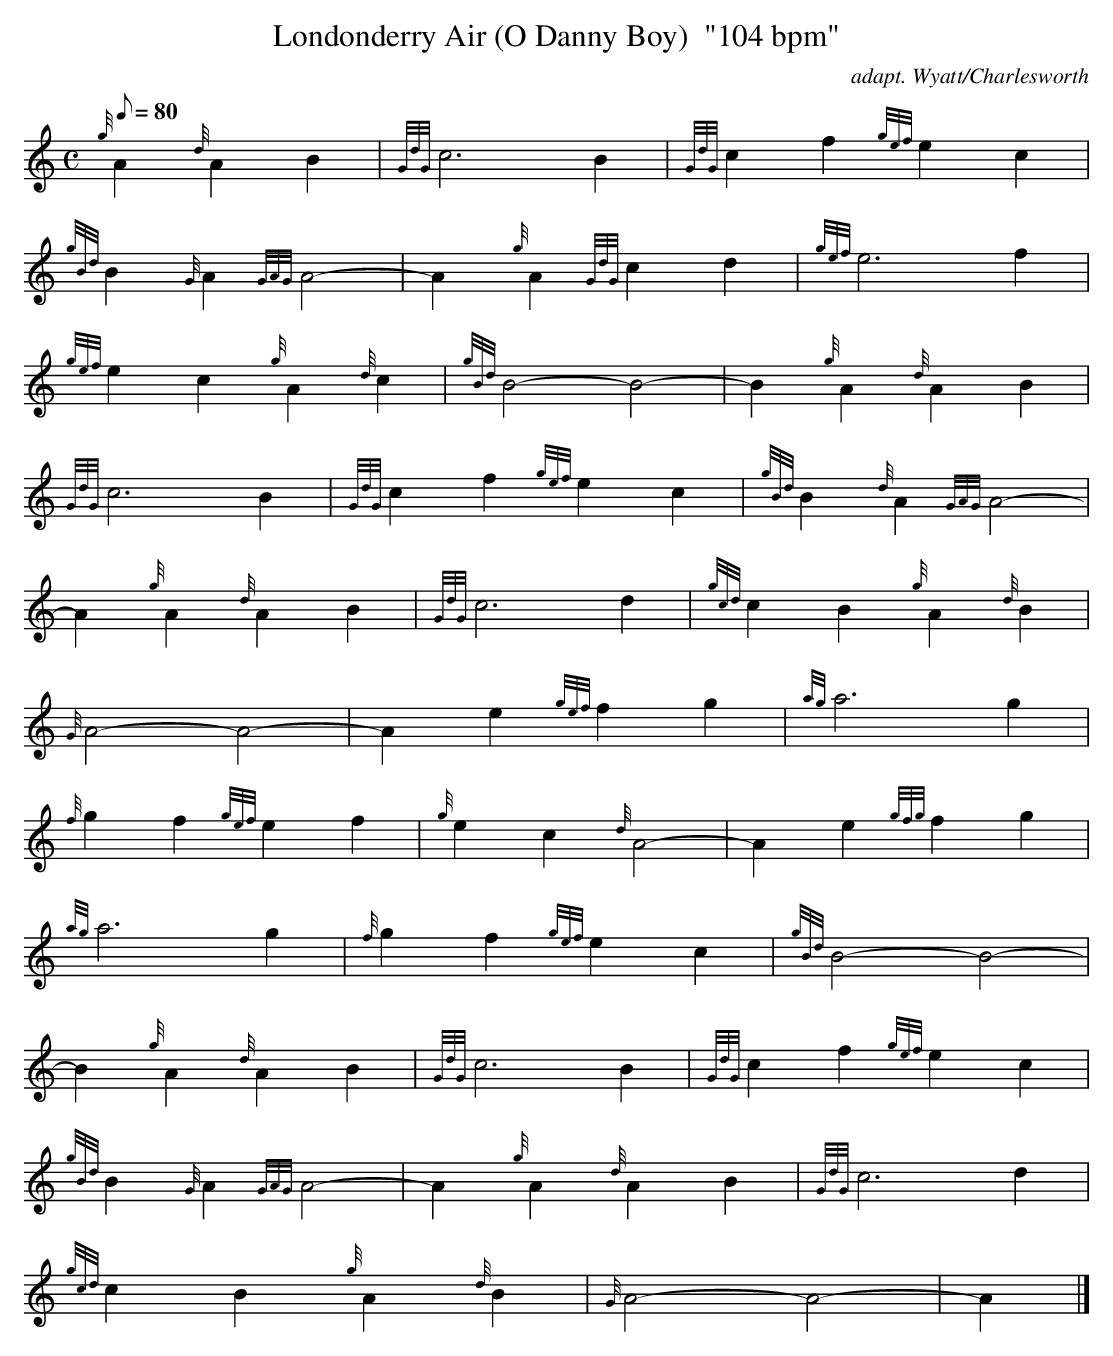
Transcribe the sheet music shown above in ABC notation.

X:1
T:Londonderry Air (O Danny Boy)  "104 bpm"
M:C
L:1/8
Q:80
C:adapt. Wyatt/Charlesworth
K:HP
{g}A2{d}A2B2 | \
{GdG}c6B2 | \
{GdG}c2f2{gef}e2c2 |
{gBd}B2{G}A2{GAG}A4- | \
A2{g}A2{GdG}c2d2 | \
{gef}e6f2 |
{gef}e2c2{g}A2{d}c2 | \
{gBd}B4-B4- | \
B2{g}A2{d}A2B2 |
{GdG}c6B2 | \
{GdG}c2f2{gef}e2c2 | \
{gBd}B2{d}A2{GAG}A4- |
A2{g}A2{d}A2B2 | \
{GdG}c6d2 | \
{gcd}c2B2{g}A2{d}B2 |
{G}A4-A4- | \
A2e2{gef}f2g2 | \
{ag}a6g2 |
{f}g2f2{gef}e2f2 | \
{g}e2c2{d}A4- | \
A2e2{gfg}f2g2 |
{ag}a6g2 | \
{f}g2f2{gef}e2c2 | \
{gBd}B4-B4- |
B2{g}A2{d}A2B2 | \
{GdG}c6B2 | \
{GdG}c2f2{gef}e2c2 |
{gBd}B2{G}A2{GAG}A4- | \
A2{g}A2{d}A2B2 | \
{GdG}c6d2 |
{gcd}c2B2{g}A2{d}B2 | \
{G}A4-A4- | \
A2|]
